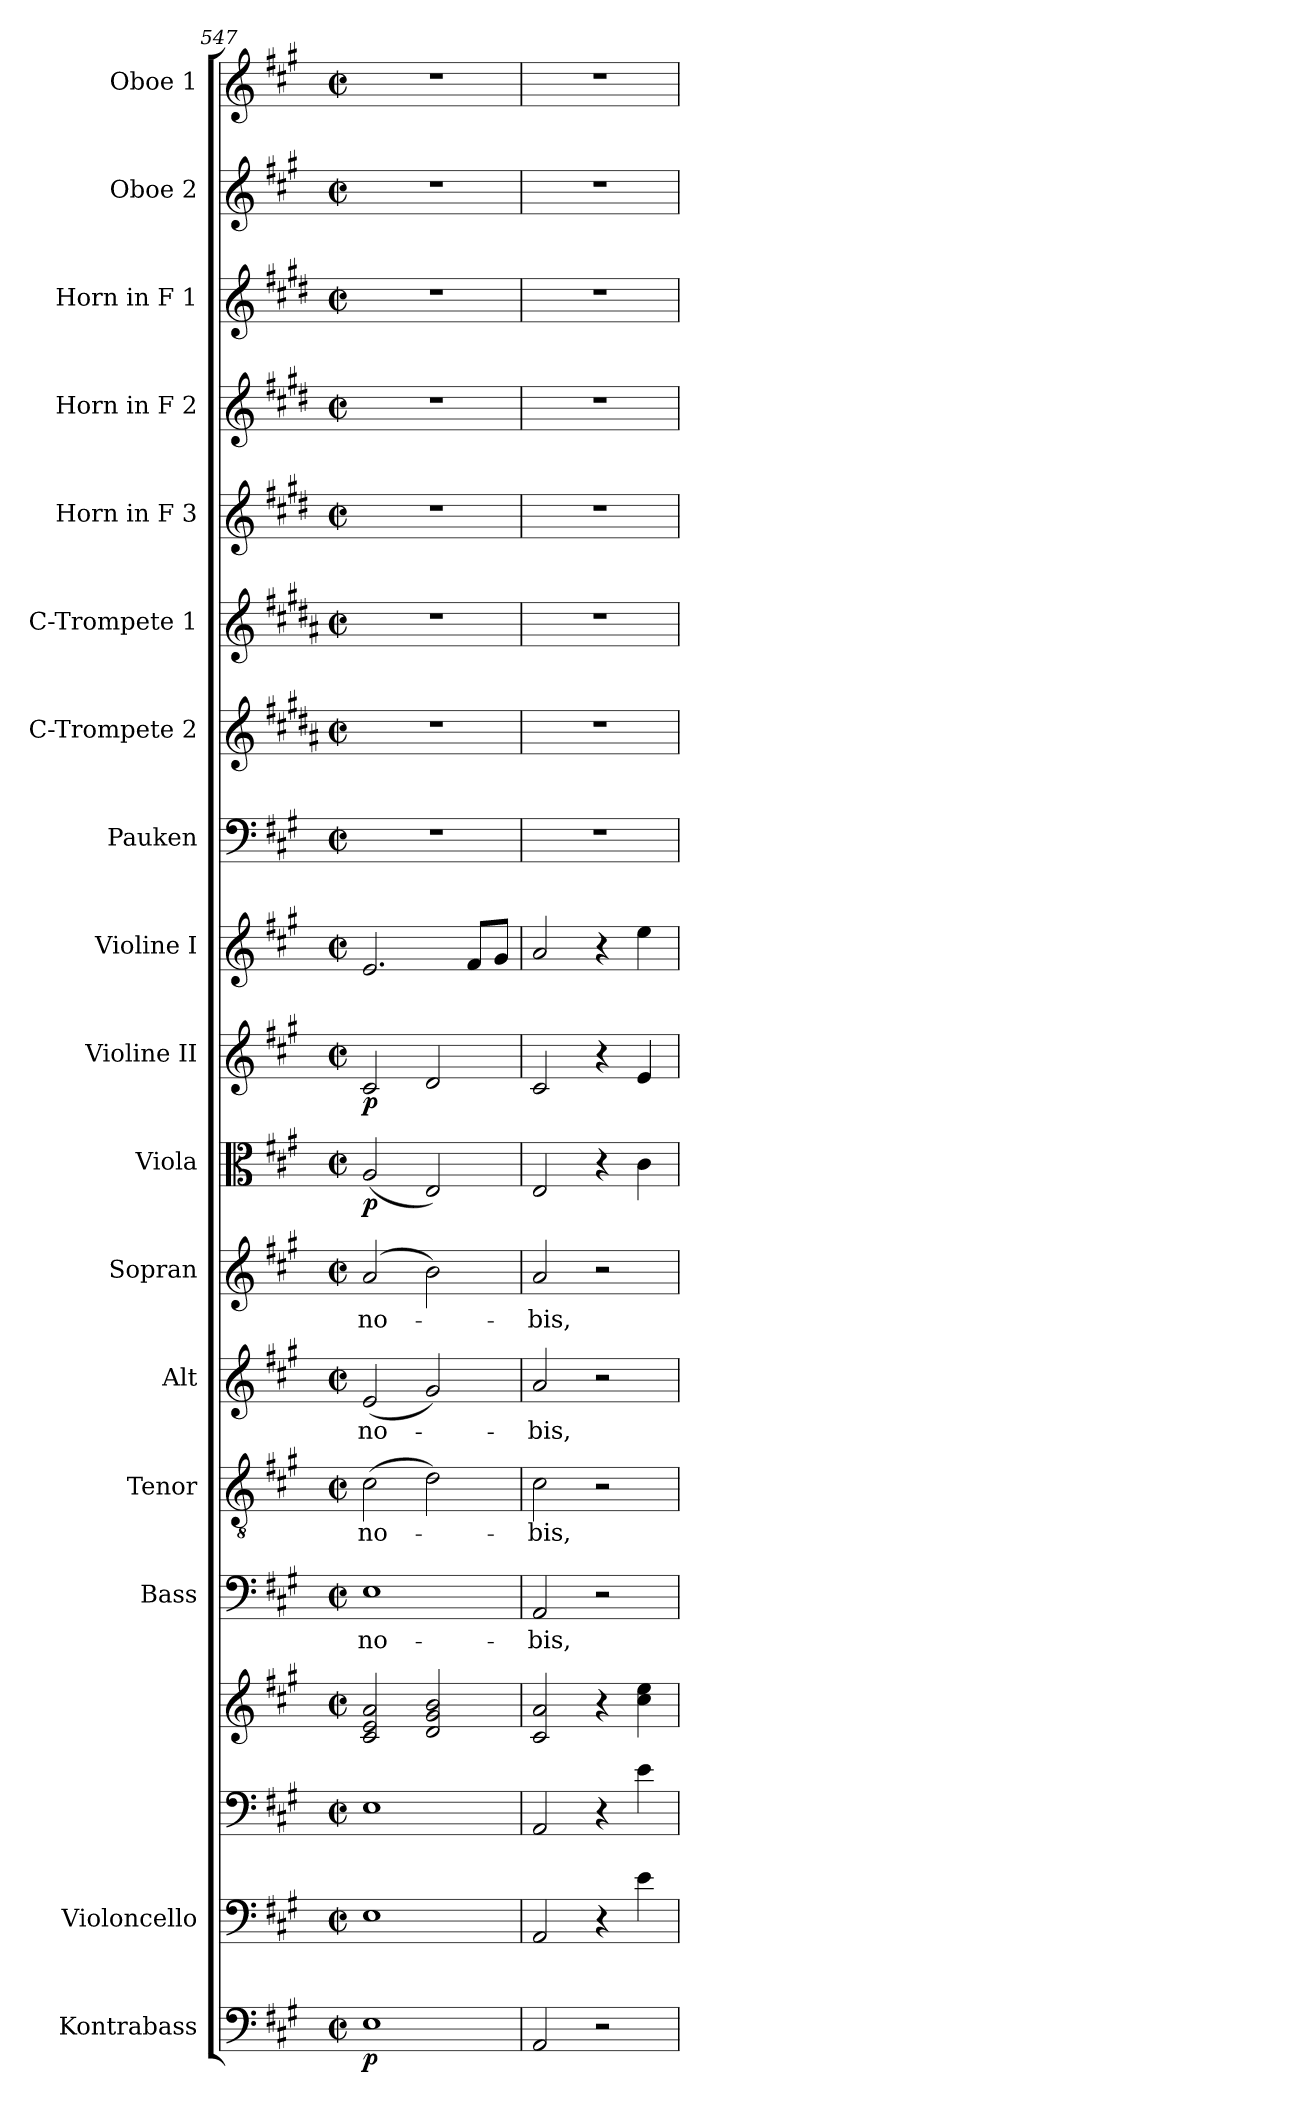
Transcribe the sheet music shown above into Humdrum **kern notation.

**kern	**dynam	**kern	**kern	**kern	**kern	**text	**kern	**text	**kern	**text	**kern	**text	**kern	**dynam	**kern	**dynam	**kern	**kern	**kern	**kern	**kern	**kern	**kern	**kern	**kern
*part18	*part18	*part17	*part16	*part16	*part15	*part15	*part14	*part14	*part13	*part13	*part12	*part12	*part11	*part11	*part10	*part10	*part9	*part8	*part7	*part6	*part5	*part4	*part3	*part2	*part1
*staff19	*staff19	*staff18	*staff17	*staff16	*staff15	*staff15	*staff14	*staff14	*staff13	*staff13	*staff12	*staff12	*staff11	*staff11	*staff10	*staff10	*staff9	*staff8	*staff7	*staff6	*staff5	*staff4	*staff3	*staff2	*staff1
*I"Kontrabass	*	*I"Violoncello	*	*	*I"Bass	*	*I"Tenor	*	*I"Alt	*	*I"Sopran	*	*I"Viola	*	*I"Violine II	*	*I"Violine I	*I"Pauken	*I"C-Trompete 2	*I"C-Trompete 1	*I"Horn in F 3	*I"Horn in F 2	*I"Horn in F 1	*I"Oboe 2	*I"Oboe 1
*I'Kb.	*	*I'Vc.	*	*	*I'B.	*	*I'T.	*	*I'A.	*	*I'S.	*	*I'Vla.	*	*I'Vl. II	*	*I'Vl. I	*I'Pk.	*I'C Trp. 2	*I'C Trp. 1	*	*	*	*I'Ob. 2	*I'Ob. 1
*clefF4	*	*clefF4	*clefF4	*clefG2	*clefF4	*	*clefGv2	*	*clefG2	*	*clefG2	*	*clefC3	*	*clefG2	*	*clefG2	*clefF4	*clefG2	*clefG2	*clefG2	*clefG2	*clefG2	*clefG2	*clefG2
*ITrd7c12	*	*	*	*	*	*	*	*	*	*	*	*	*	*	*	*	*	*	*ITrd1c2	*ITrd1c2	*ITrd4c7	*ITrd4c7	*ITrd4c7	*	*
*k[f#c#g#]	*	*k[f#c#g#]	*k[f#c#g#]	*k[f#c#g#]	*k[f#c#g#]	*	*k[f#c#g#]	*	*k[f#c#g#]	*	*k[f#c#g#]	*	*k[f#c#g#]	*	*k[f#c#g#]	*	*k[f#c#g#]	*k[f#c#g#]	*k[f#c#g#]	*k[f#c#g#]	*k[f#c#g#]	*k[f#c#g#]	*k[f#c#g#]	*k[f#c#g#]	*k[f#c#g#]
*A:	*	*A:	*A:	*A:	*A:	*	*A:	*	*A:	*	*A:	*	*A:	*	*A:	*	*A:	*A:	*A:	*A:	*A:	*A:	*A:	*A:	*A:
*M2/2	*	*M2/2	*M2/2	*M2/2	*M2/2	*	*M2/2	*	*M2/2	*	*M2/2	*	*M2/2	*	*M2/2	*	*M2/2	*M2/2	*M2/2	*M2/2	*M2/2	*M2/2	*M2/2	*M2/2	*M2/2
*met(c|)	*	*met(c|)	*met(c|)	*met(c|)	*met(c|)	*	*met(c|)	*	*met(c|)	*	*met(c|)	*	*met(c|)	*	*met(c|)	*	*met(c|)	*met(c|)	*met(c|)	*met(c|)	*met(c|)	*met(c|)	*met(c|)	*met(c|)	*met(c|)
=547	=547	=547	=547	=547	=547	=547	=547	=547	=547	=547	=547	=547	=547	=547	=547	=547	=547	=547	=547	=547	=547	=547	=547	=547	=547
!	!LO:DY:b	!	!	!	!	!LO:LY:b	!	!LO:LY:b	!	!LO:LY:b	!	!LO:LY:b	!	!LO:DY:b	!	!LO:DY:b	!	!	!	!	!	!	!	!	!
1EE	p	1E	1E	2c#/ 2e/ 2a/	1E	no-	(>2c#\	no-	(<2e/	no-	(2a/	no-	(<2A/	p	2c#/	p	2.e/	1r	1r	1r	1r	1r	1r	1r	1r
.	.	.	.	2d/ 2g#/ 2b/	.	.	2d\)	.	2g#/)	.	2b\)	.	2E/)	.	2d/	.	.	.	.	.	.	.	.	.	.
.	.	.	.	.	.	.	.	.	.	.	.	.	.	.	.	.	8f#/L	.	.	.	.	.	.	.	.
.	.	.	.	.	.	.	.	.	.	.	.	.	.	.	.	.	8g#/J	.	.	.	.	.	.	.	.
=548	=548	=548	=548	=548	=548	=548	=548	=548	=548	=548	=548	=548	=548	=548	=548	=548	=548	=548	=548	=548	=548	=548	=548	=548	=548
!	!	!	!	!	!	!LO:LY:b	!	!LO:LY:b	!	!LO:LY:b	!	!LO:LY:b	!	!	!	!	!	!	!	!	!	!	!	!	!
2AAA/	.	2AA/	2AA/	2c#/ 2a/	2AA/	-bis,	2c#\	-bis,	2a/	-bis,	2a/	-bis,	2E/	.	2c#/	.	2a/	1r	1r	1r	1r	1r	1r	1r	1r
2r	.	4r	4r	4r	2r	.	2r	.	2r	.	2r	.	4r	.	4r	.	4r	.	.	.	.	.	.	.	.
.	.	4e\	4e\	4cc#\ 4ee\	.	.	.	.	.	.	.	.	4c#\	.	4e/	.	4ee\	.	.	.	.	.	.	.	.
=	=	=	=	=	=	=	=	=	=	=	=	=	=	=	=	=	=	=	=	=	=	=	=	=	=
*-	*-	*-	*-	*-	*-	*-	*-	*-	*-	*-	*-	*-	*-	*-	*-	*-	*-	*-	*-	*-	*-	*-	*-	*-	*-
